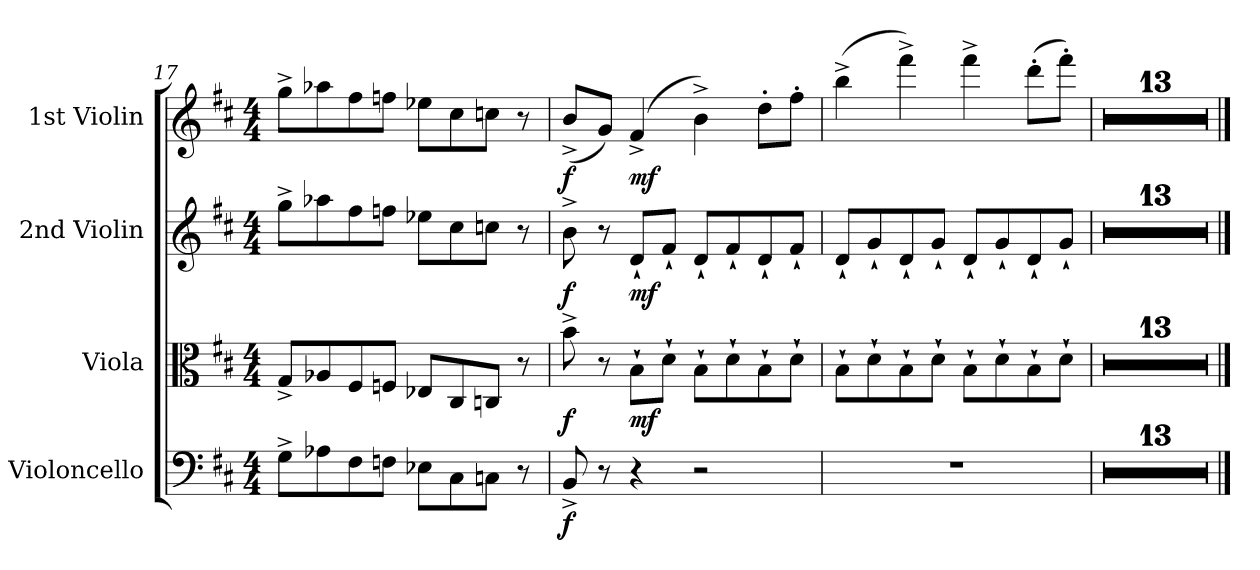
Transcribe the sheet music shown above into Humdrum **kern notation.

**kern	**dynam	**kern	**dynam	**kern	**dynam	**kern	**dynam
*part4	*part4	*part3	*part3	*part2	*part2	*part1	*part1
*staff4	*staff4	*staff3	*staff3	*staff2	*staff2	*staff1	*staff1
*I"Violoncello	*	*I"Viola	*	*I"2nd Violin	*	*I"1st Violin	*
*I'Vc.	*	*I'Vla.	*	*I'2 Vln.	*	*I'1 Vln.	*
*clefF4	*	*clefC3	*	*clefG2	*	*clefG2	*
*k[f#c#]	*	*k[f#c#]	*	*k[f#c#]	*	*k[f#c#]	*
*M4/4	*	*M4/4	*	*M4/4	*	*M4/4	*
=17	=17	=17	=17	=17	=17	=17	=17
8G^\L	.	8G^/L	.	8gg^\L	.	8gg^\L	.
8A-X\	.	8A-X/	.	8aa-X\	.	8aa-X\	.
8F#\	.	8F#/	.	8ff#\	.	8ff#\	.
8Fn\J	.	8Fn/J	.	8ffn\J	.	8ffn\J	.
8E-X\L	.	8E-X/L	.	8ee-X\L	.	8ee-X\L	.
8C#\	.	8C#/	.	8cc#\	.	8cc#\	.
8Cn\J	.	8Cn/J	.	8ccn\J	.	8ccn\J	.
8r	.	8r	.	8r	.	8r	.
=18	=18	=18	=18	=18	=18	=18	=18
!	!LO:DY:b	!	!LO:DY:b	!	!LO:DY:b	!	!LO:DY:b
8BB^/	f	8b^\	f	8b^\	f	(<8b^/L	f
8r	.	8r	.	8r	.	8g/J)	.
!	!	!	!LO:DY:b	!	!LO:DY:b	!	!LO:DY:b
4r	.	8B`\L	mf	8d`/L	mf	(>4f#^/	mf
.	.	8d`\J	.	8f#`/J	.	.	.
2r	.	8B`\L	.	8d`/L	.	4b^\)	.
.	.	8d`\	.	8f#`/	.	.	.
.	.	8B`\	.	8d`/	.	8dd'\L	.
.	.	8d`\J	.	8f#`/J	.	8ff#'\J	.
!!LO:LB:g=z
=19	=19	=19	=19	=19	=19	=19	=19
1r	.	8B`\L	.	8d`/L	.	(>4bb^\	.
.	.	8d`\	.	8g`/	.	.	.
.	.	8B`\	.	8d`/	.	4fff#^\)	.
.	.	8d`\J	.	8g`/J	.	.	.
.	.	8B`\L	.	8d`/L	.	4fff#^\	.
.	.	8d`\	.	8g`/	.	.	.
.	.	8B`\	.	8d`/	.	(>8ddd'\L	.
.	.	8d`\J	.	8g`/J	.	8fff#'\J)	.
=20	=20	=20	=20	=20	=20	=20	=20
1r	.	1r	.	1r	.	1r	.
=21	=21	=21	=21	=21	=21	=21	=21
1r	.	1r	.	1r	.	1r	.
=22	=22	=22	=22	=22	=22	=22	=22
1r	.	1r	.	1r	.	1r	.
=23	=23	=23	=23	=23	=23	=23	=23
1r	.	1r	.	1r	.	1r	.
=24	=24	=24	=24	=24	=24	=24	=24
1r	.	1r	.	1r	.	1r	.
=25	=25	=25	=25	=25	=25	=25	=25
1r	.	1r	.	1r	.	1r	.
=26	=26	=26	=26	=26	=26	=26	=26
1r	.	1r	.	1r	.	1r	.
=27	=27	=27	=27	=27	=27	=27	=27
1r	.	1r	.	1r	.	1r	.
=28	=28	=28	=28	=28	=28	=28	=28
1r	.	1r	.	1r	.	1r	.
=29	=29	=29	=29	=29	=29	=29	=29
1r	.	1r	.	1r	.	1r	.
=30	=30	=30	=30	=30	=30	=30	=30
1r	.	1r	.	1r	.	1r	.
=31	=31	=31	=31	=31	=31	=31	=31
1r	.	1r	.	1r	.	1r	.
=32	=32	=32	=32	=32	=32	=32	=32
1r	.	1r	.	1r	.	1r	.
==	==	==	==	==	==	==	==
*-	*-	*-	*-	*-	*-	*-	*-
